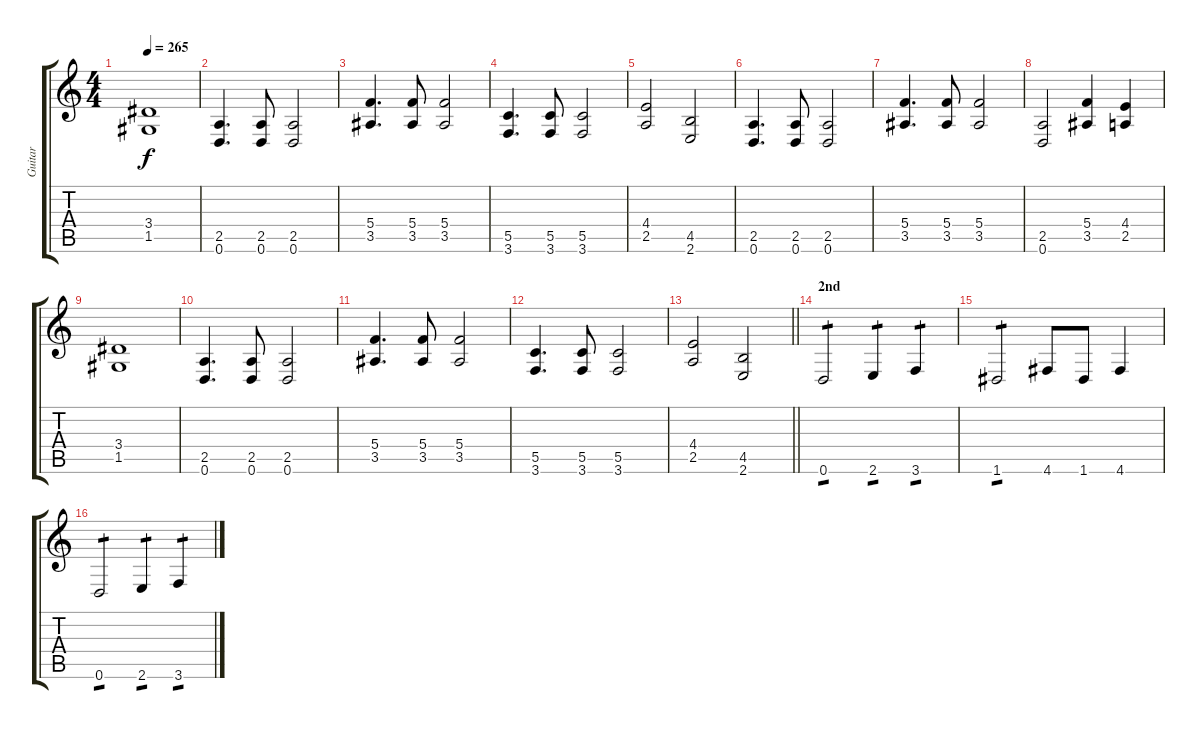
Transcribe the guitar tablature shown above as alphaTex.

\track ("Guitar" "Guitar") {instrument distortionguitar}
\staff {score tabs}
\tuning (D4 A3 F3 C3 G2 D2) {hide}
\ts (4 4)
\tempo 265
\clef g2
\ks c
(3.4 1.5).1{dy f} |
(2.5 0.6).4{d} (2.5 0.6).8 (2.5 0.6).2 |
(5.4 3.5).4{d} (5.4 3.5).8 (5.4 3.5).2 |
(5.5 3.6).4{d} (5.5 3.6).8 (5.5 3.6).2 |
(4.4 2.5).2 (4.5 2.6).2 |
(2.5 0.6).4{d} (2.5 0.6).8 (2.5 0.6).2 |
(5.4 3.5).4{d} (5.4 3.5).8 (5.4 3.5).2 |
(2.5 0.6).2 (5.4 3.5).4 (4.4 2.5).4 |
(3.4 1.5).1 |
(2.5 0.6).4{d} (2.5 0.6).8 (2.5 0.6).2 |
(5.4 3.5).4{d} (5.4 3.5).8 (5.4 3.5).2 |
(5.5 3.6).4{d} (5.5 3.6).8 (5.5 3.6).2 |
\barLineRight lightlight
(4.4 2.5).2 (4.5 2.6).2 |
\section ("" "2nd")
0.6.2{tp 1} 2.6.4{tp 1} 3.6.4{tp 1} |
1.6.2{tp 1} 4.6.8 1.6.8 4.6.4 |
0.6.2{tp 1} 2.6.4{tp 1} 3.6.4{tp 1}
